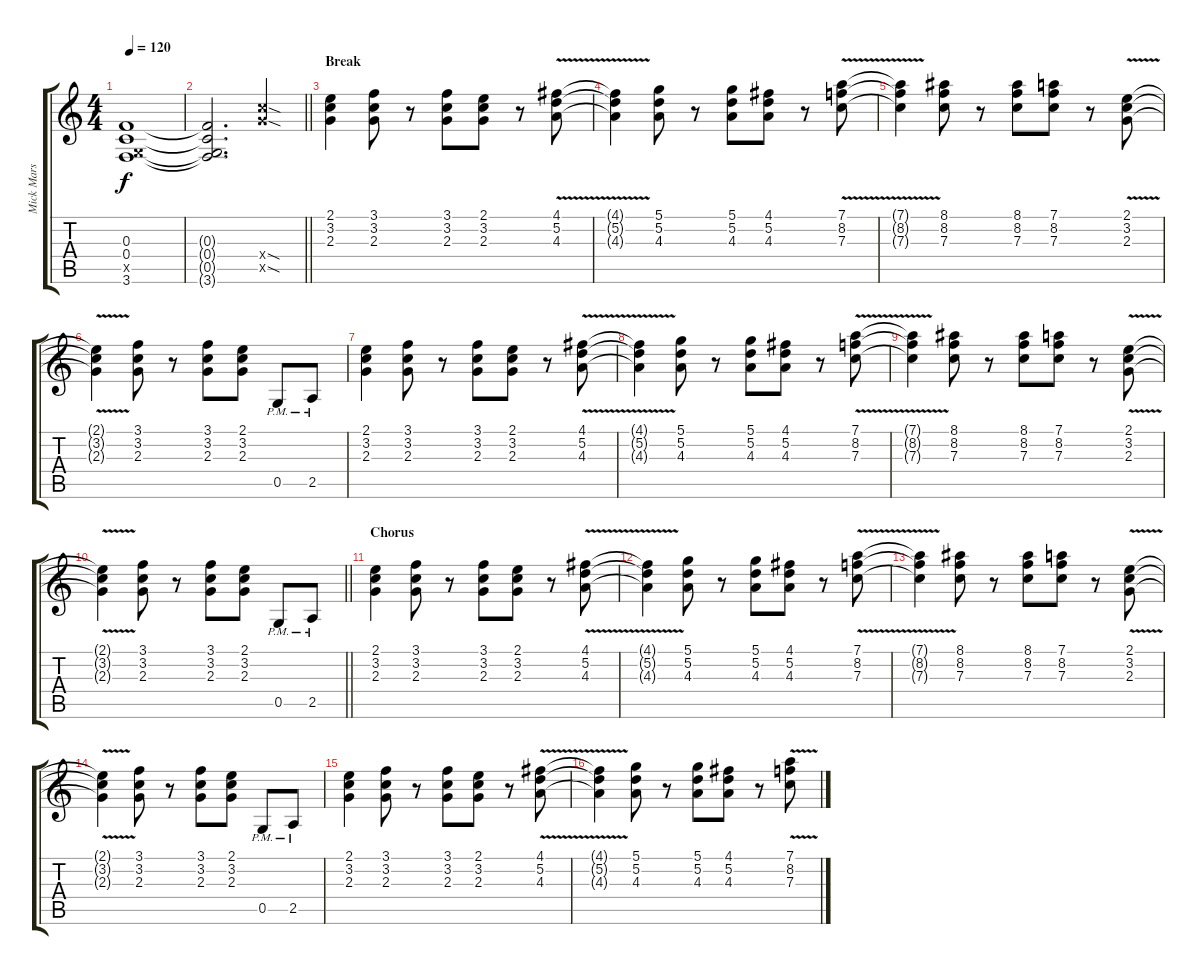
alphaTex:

\track ("Mick Mars - Rhytm - Guitar I" "Mick Mars ") {instrument distortionguitar}
\staff {score tabs}
\tuning (D4 A3 F3 C3 G2 D2) {hide}
\ts (4 4)
\tempo 120
\clef g2
\ks c
(0.3 0.4 0.5{x} 3.6).1{dy f} |
\barLineRight lightlight
(0.3{t} 0.4{t} 0.5{t} 3.6{t}).2{d} (12.4{sod x} 12.5{sod x}).4 |
\section ("" "Break")
(2.1 3.2 2.3).4 (3.1 3.2 2.3).8 r.8 (3.1 3.2 2.3).8 (2.1 3.2 2.3).8 r.8 (4.1{v} 5.2{v} 4.3{v}).8 |
(4.1{t} 5.2{t} 4.3{t}).4 (5.1 5.2 4.3).8 r.8 (5.1 5.2 4.3).8 (4.1 5.2 4.3).8 r.8 (7.1{v} 8.2{v} 7.3{v}).8 |
(7.1{t} 8.2{t} 7.3{t}).4 (8.1 8.2 7.3).8 r.8 (8.1 8.2 7.3).8 (7.1 8.2 7.3).8 r.8 (2.1{v} 3.2{v} 2.3{v}).8 |
(2.1{t} 3.2{t} 2.3{t}).4 (3.1 3.2 2.3).8 r.8 (3.1 3.2 2.3).8 (2.1 3.2 2.3).8 0.5{pm}.8 2.5{pm}.8 |
(2.1 3.2 2.3).4 (3.1 3.2 2.3).8 r.8 (3.1 3.2 2.3).8 (2.1 3.2 2.3).8 r.8 (4.1{v} 5.2{v} 4.3{v}).8 |
(4.1{t} 5.2{t} 4.3{t}).4 (5.1 5.2 4.3).8 r.8 (5.1 5.2 4.3).8 (4.1 5.2 4.3).8 r.8 (7.1{v} 8.2{v} 7.3{v}).8 |
(7.1{t} 8.2{t} 7.3{t}).4 (8.1 8.2 7.3).8 r.8 (8.1 8.2 7.3).8 (7.1 8.2 7.3).8 r.8 (2.1{v} 3.2{v} 2.3{v}).8 |
\barLineRight lightlight
(2.1{t} 3.2{t} 2.3{t}).4 (3.1 3.2 2.3).8 r.8 (3.1 3.2 2.3).8 (2.1 3.2 2.3).8 0.5{pm}.8 2.5{pm}.8 |
\section ("" "Chorus")
(2.1 3.2 2.3).4 (3.1 3.2 2.3).8 r.8 (3.1 3.2 2.3).8 (2.1 3.2 2.3).8 r.8 (4.1{v} 5.2{v} 4.3{v}).8 |
(4.1{t} 5.2{t} 4.3{t}).4 (5.1 5.2 4.3).8 r.8 (5.1 5.2 4.3).8 (4.1 5.2 4.3).8 r.8 (7.1{v} 8.2{v} 7.3{v}).8 |
(7.1{t} 8.2{t} 7.3{t}).4 (8.1 8.2 7.3).8 r.8 (8.1 8.2 7.3).8 (7.1 8.2 7.3).8 r.8 (2.1{v} 3.2{v} 2.3{v}).8 |
(2.1{t} 3.2{t} 2.3{t}).4 (3.1 3.2 2.3).8 r.8 (3.1 3.2 2.3).8 (2.1 3.2 2.3).8 0.5{pm}.8 2.5{pm}.8 |
(2.1 3.2 2.3).4 (3.1 3.2 2.3).8 r.8 (3.1 3.2 2.3).8 (2.1 3.2 2.3).8 r.8 (4.1{v} 5.2{v} 4.3{v}).8 |
(4.1{t} 5.2{t} 4.3{t}).4 (5.1 5.2 4.3).8 r.8 (5.1 5.2 4.3).8 (4.1 5.2 4.3).8 r.8 (7.1{v} 8.2{v} 7.3{v}).8
